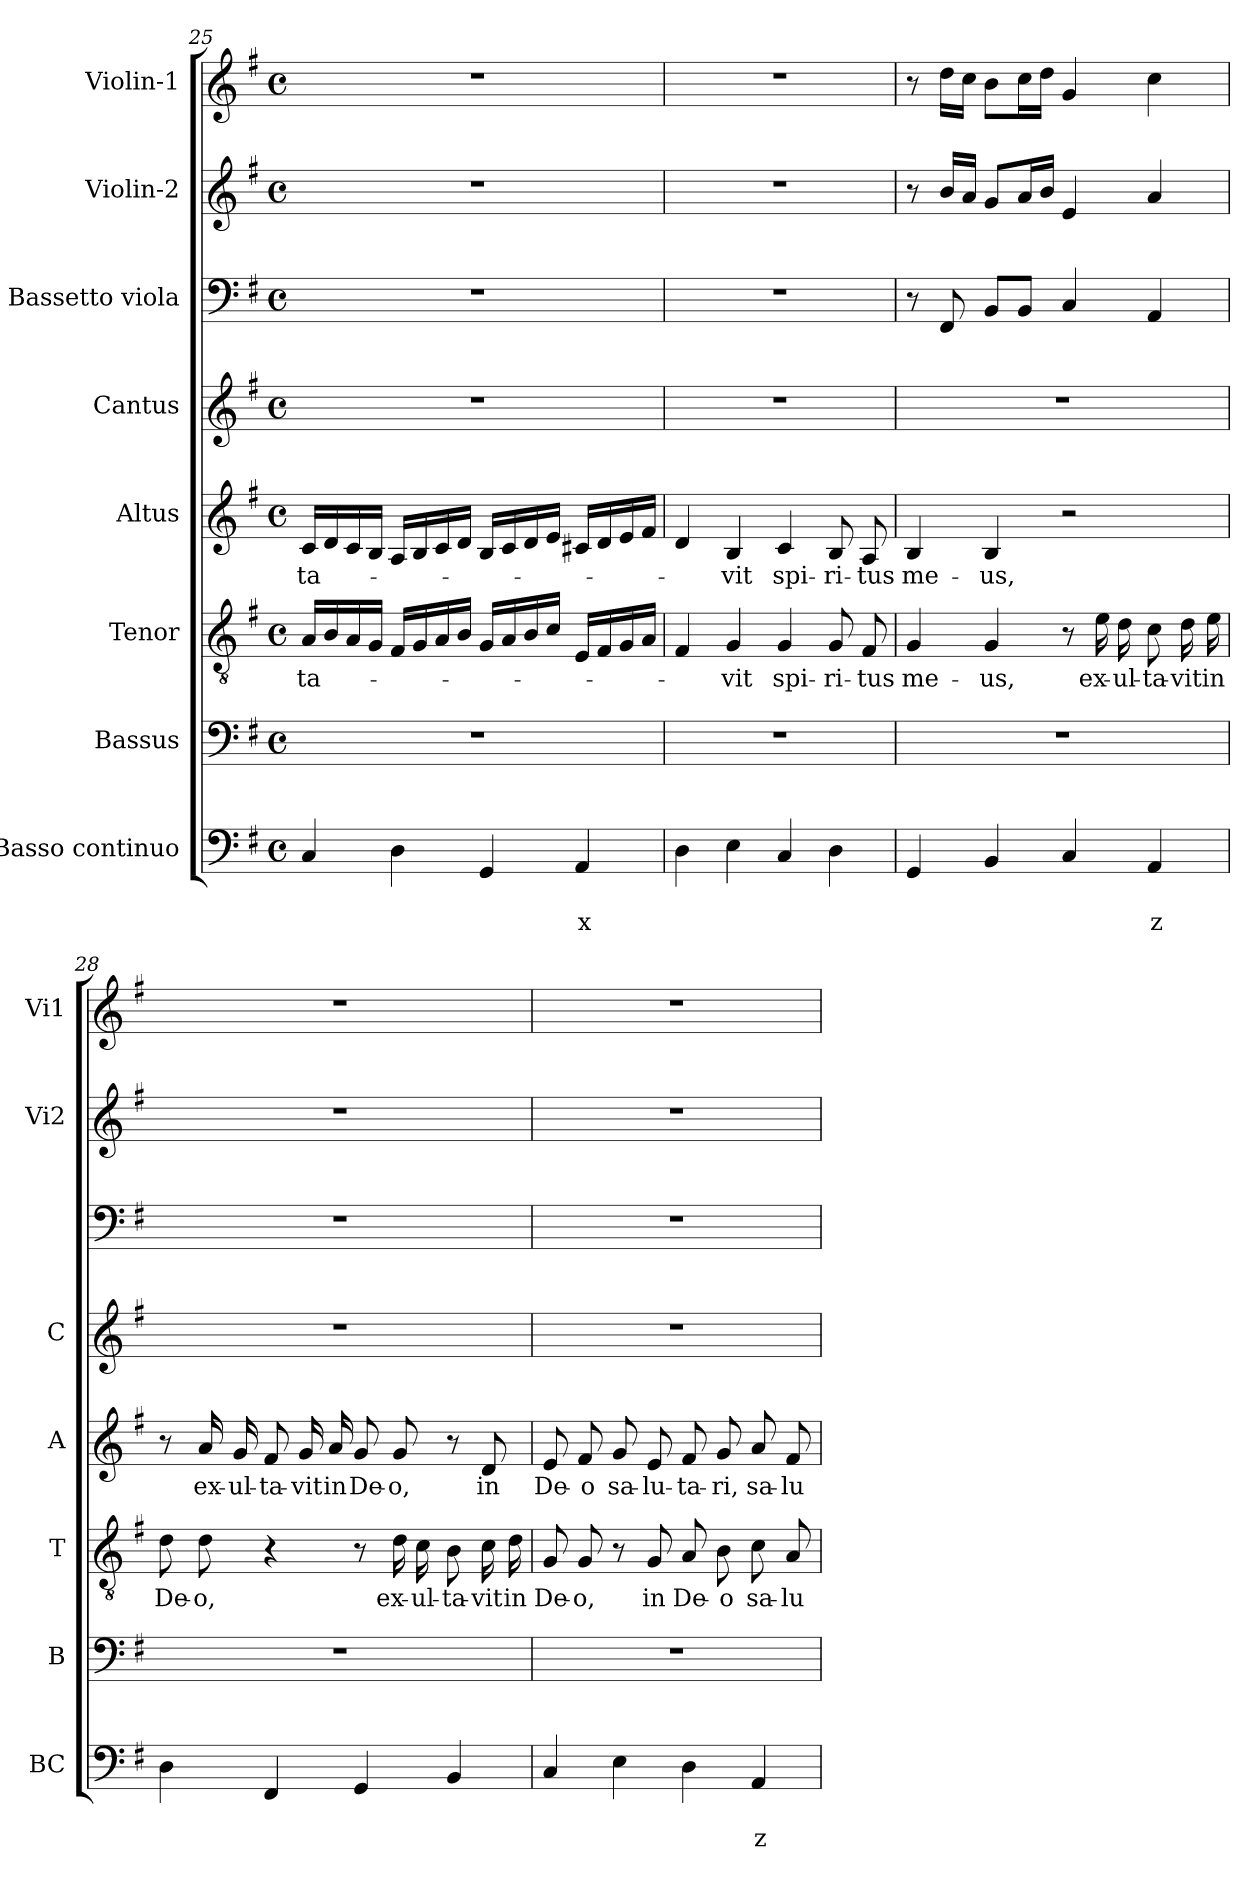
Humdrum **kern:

**kern	**text	**text	**kern	**kern	**text	**kern	**text	**kern	**kern	**kern	**kern
*part8	*part8	*part8	*part7	*part6	*part6	*part5	*part5	*part4	*part3	*part2	*part1
*staff8	*staff8	*staff8	*staff7	*staff6	*staff6	*staff5	*staff5	*staff4	*staff3	*staff2	*staff1
*I"Basso continuo	*	*	*I"Bassus	*I"Tenor	*	*I"Altus	*	*I"Cantus	*I"Bassetto viola	*I"Violin-2	*I"Violin-1
*I'BC	*	*	*I'B	*I'T	*	*I'A	*	*I'C	*	*I'Vi2	*I'Vi1
*clefF4	*	*	*clefF4	*clefGv2	*	*clefG2	*	*clefG2	*clefF4	*clefG2	*clefG2
*k[f#]	*	*	*k[f#]	*k[f#]	*	*k[f#]	*	*k[f#]	*k[f#]	*k[f#]	*k[f#]
*G:	*	*	*G:	*G:	*	*G:	*	*G:	*G:	*G:	*G:
*M4/4	*	*	*M4/4	*M4/4	*	*M4/4	*	*M4/4	*M4/4	*M4/4	*M4/4
*met(c)	*	*	*met(c)	*met(c)	*	*met(c)	*	*met(c)	*met(c)	*met(c)	*met(c)
=25	=25	=25	=25	=25	=25	=25	=25	=25	=25	=25	=25
!	!	!	!	!	!LO:LY:b	!	!LO:LY:b	!	!	!	!
4C/	.	.	1r	16A/LL	-ta-	16c/LL	-ta-	1r	1r	1r	1r
.	.	.	.	16B/	.	16d/	.	.	.	.	.
.	.	.	.	16A/	.	16c/	.	.	.	.	.
.	.	.	.	16G/JJ	.	16B/JJ	.	.	.	.	.
4D\	.	.	.	16F#/LL	.	16A/LL	.	.	.	.	.
.	.	.	.	16G/	.	16B/	.	.	.	.	.
.	.	.	.	16A/	.	16c/	.	.	.	.	.
.	.	.	.	16B/JJ	.	16d/JJ	.	.	.	.	.
4GG/	.	.	.	16G/LL	.	16B/LL	.	.	.	.	.
.	.	.	.	16A/	.	16c/	.	.	.	.	.
.	.	.	.	16B/	.	16d/	.	.	.	.	.
.	.	.	.	16c/JJ	.	16e/JJ	.	.	.	.	.
!	!	!LO:LY:b	!	!	!	!	!	!	!	!	!
4AA/	.	x	.	16E/LL	.	16c#X/LL	.	.	.	.	.
.	.	.	.	16F#/	.	16d/	.	.	.	.	.
.	.	.	.	16G/	.	16e/	.	.	.	.	.
.	.	.	.	16A/JJ	.	16f#/JJ	.	.	.	.	.
=26	=26	=26	=26	=26	=26	=26	=26	=26	=26	=26	=26
4D\	.	.	1r	4F#/	.	4d/	.	1r	1r	1r	1r
!	!	!	!	!	!LO:LY:b	!	!LO:LY:b	!	!	!	!
4E\	.	.	.	4G/	-vit	4B/	-vit	.	.	.	.
!	!	!	!	!	!LO:LY:b	!	!LO:LY:b	!	!	!	!
4C/	.	.	.	4G/	spi-	4c/	spi-	.	.	.	.
!	!	!	!	!	!LO:LY:b	!	!LO:LY:b	!	!	!	!
4D\	.	.	.	8G/	-ri-	8B/	-ri-	.	.	.	.
!	!	!	!	!	!LO:LY:b	!	!LO:LY:b	!	!	!	!
.	.	.	.	8F#/	-tus	8A/	-tus	.	.	.	.
=27	=27	=27	=27	=27	=27	=27	=27	=27	=27	=27	=27
!	!	!	!	!	!LO:LY:b	!	!LO:LY:b	!	!	!	!
4GG/	.	.	1r	4G/	me-	4B/	me-	1r	8r	8r	8r
.	.	.	.	.	.	.	.	.	8FF#/	16b/LL	16dd\LL
.	.	.	.	.	.	.	.	.	.	16a/JJ	16cc\JJ
!	!	!	!	!	!LO:LY:b	!	!LO:LY:b	!	!	!	!
4BB/	.	.	.	4G/	-us,	4B/	-us,	.	8BB/L	8g/L	8b\L
.	.	.	.	.	.	.	.	.	8BB/J	16a/L	16cc\L
.	.	.	.	.	.	.	.	.	.	16b/JJ	16dd\JJ
4C/	.	.	.	8r	.	2r	.	.	4C/	4e/	4g/
!	!	!	!	!	!LO:LY:b	!	!	!	!	!	!
.	.	.	.	16e\	ex-	.	.	.	.	.	.
!	!	!	!	!	!LO:LY:b	!	!	!	!	!	!
.	.	.	.	16d\	-ul-	.	.	.	.	.	.
!	!	!LO:LY:b	!	!	!LO:LY:b	!	!	!	!	!	!
4AA/	.	z	.	8c\	-ta-	.	.	.	4AA/	4a/	4cc\
!	!	!	!	!	!LO:LY:b	!	!	!	!	!	!
.	.	.	.	16d\	-vit	.	.	.	.	.	.
!	!	!	!	!	!LO:LY:b	!	!	!	!	!	!
.	.	.	.	16e\	in	.	.	.	.	.	.
!!LO:LB:g=z
=28	=28	=28	=28	=28	=28	=28	=28	=28	=28	=28	=28
!	!	!	!	!	!LO:LY:b	!	!	!	!	!	!
4D\	.	.	1r	8d\	De-	8r	.	1r	1r	1r	1r
!	!	!	!	!	!LO:LY:b	!	!LO:LY:b	!	!	!	!
.	.	.	.	8d\	-o,	16a/	ex-	.	.	.	.
!	!	!	!	!	!	!	!LO:LY:b	!	!	!	!
.	.	.	.	.	.	16g/	-ul-	.	.	.	.
!	!	!	!	!	!	!	!LO:LY:b	!	!	!	!
4FF#/	.	.	.	4r	.	8f#/	-ta-	.	.	.	.
!	!	!	!	!	!	!	!LO:LY:b	!	!	!	!
.	.	.	.	.	.	16g/	-vit	.	.	.	.
!	!	!	!	!	!	!	!LO:LY:b	!	!	!	!
.	.	.	.	.	.	16a/	in	.	.	.	.
!	!	!	!	!	!	!	!LO:LY:b	!	!	!	!
4GG/	.	.	.	8r	.	8g/	De-	.	.	.	.
!	!	!	!	!	!LO:LY:b	!	!LO:LY:b	!	!	!	!
.	.	.	.	16d\	ex-	8g/	-o,	.	.	.	.
!	!	!	!	!	!LO:LY:b	!	!	!	!	!	!
.	.	.	.	16c\	-ul-	.	.	.	.	.	.
!	!	!	!	!	!LO:LY:b	!	!	!	!	!	!
4BB/	.	.	.	8B\	-ta-	8r	.	.	.	.	.
!	!	!	!	!	!LO:LY:b	!	!LO:LY:b	!	!	!	!
.	.	.	.	16c\	-vit	8d/	in	.	.	.	.
!	!	!	!	!	!LO:LY:b	!	!	!	!	!	!
.	.	.	.	16d\	in	.	.	.	.	.	.
=29	=29	=29	=29	=29	=29	=29	=29	=29	=29	=29	=29
!	!	!	!	!	!LO:LY:b	!	!LO:LY:b	!	!	!	!
4C/	.	.	1r	8G/	De-	8e/	De-	1r	1r	1r	1r
!	!	!	!	!	!LO:LY:b	!	!LO:LY:b	!	!	!	!
.	.	.	.	8G/	-o,	8f#/	-o	.	.	.	.
!	!	!	!	!	!	!	!LO:LY:b	!	!	!	!
4E\	.	.	.	8r	.	8g/	sa-	.	.	.	.
!	!	!	!	!	!LO:LY:b	!	!LO:LY:b	!	!	!	!
.	.	.	.	8G/	in	8e/	-lu-	.	.	.	.
!	!	!	!	!	!LO:LY:b	!	!LO:LY:b	!	!	!	!
4D\	.	.	.	8A/	De-	8f#/	-ta-	.	.	.	.
!	!	!	!	!	!LO:LY:b	!	!LO:LY:b	!	!	!	!
.	.	.	.	8B\	-o	8g/	-ri,	.	.	.	.
!	!	!LO:LY:b	!	!	!LO:LY:b	!	!LO:LY:b	!	!	!	!
4AA/	.	z	.	8c\	sa-	8a/	sa-	.	.	.	.
!	!	!	!	!	!LO:LY:b	!	!LO:LY:b	!	!	!	!
.	.	.	.	8A/	-lu-	8f#/	-lu-	.	.	.	.
=	=	=	=	=	=	=	=	=	=	=	=
*-	*-	*-	*-	*-	*-	*-	*-	*-	*-	*-	*-
